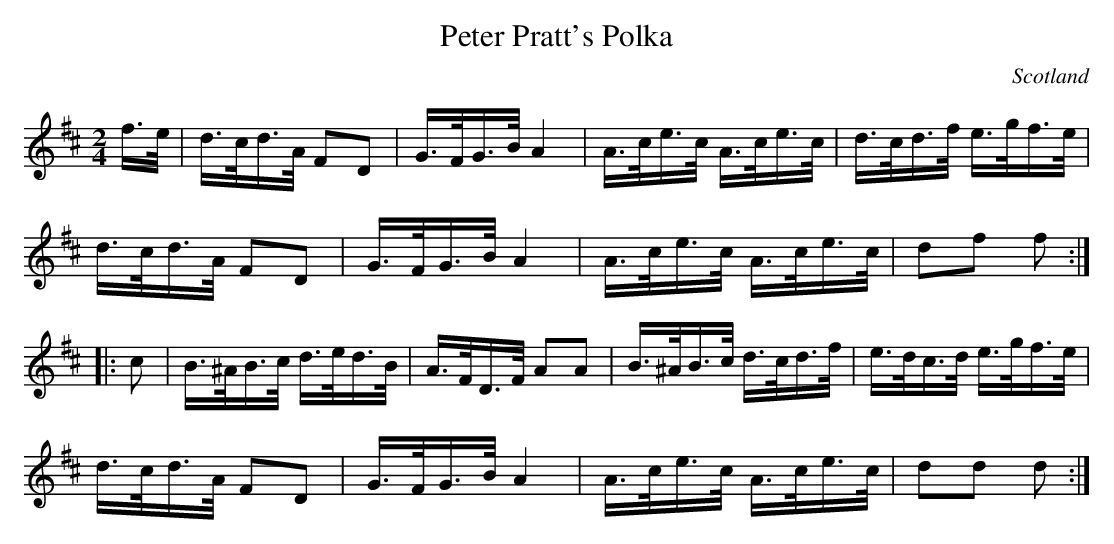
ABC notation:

X:1
T:Peter Pratt's Polka
M:2/4
O:Scotland
K:D
f>e |\
d>cd>A F2D2   | G>FG>B A4     | \
A>ce>c A>ce>c | d>cd>f e>gf>e |
d>cd>A F2D2   | G>FG>B A4     | \
A>ce>c A>ce>c | d2f2 f2      ::
c2 |\
B>^AB>c d>ed>B | A>FD>F A2A2   | \
B>^AB>c d>cd>f | e>dc>d e>gf>e |
d>cd>A F2D2    | G>FG>B A4     | \
A>ce>c A>ce>c | d2d2 d2 :|
